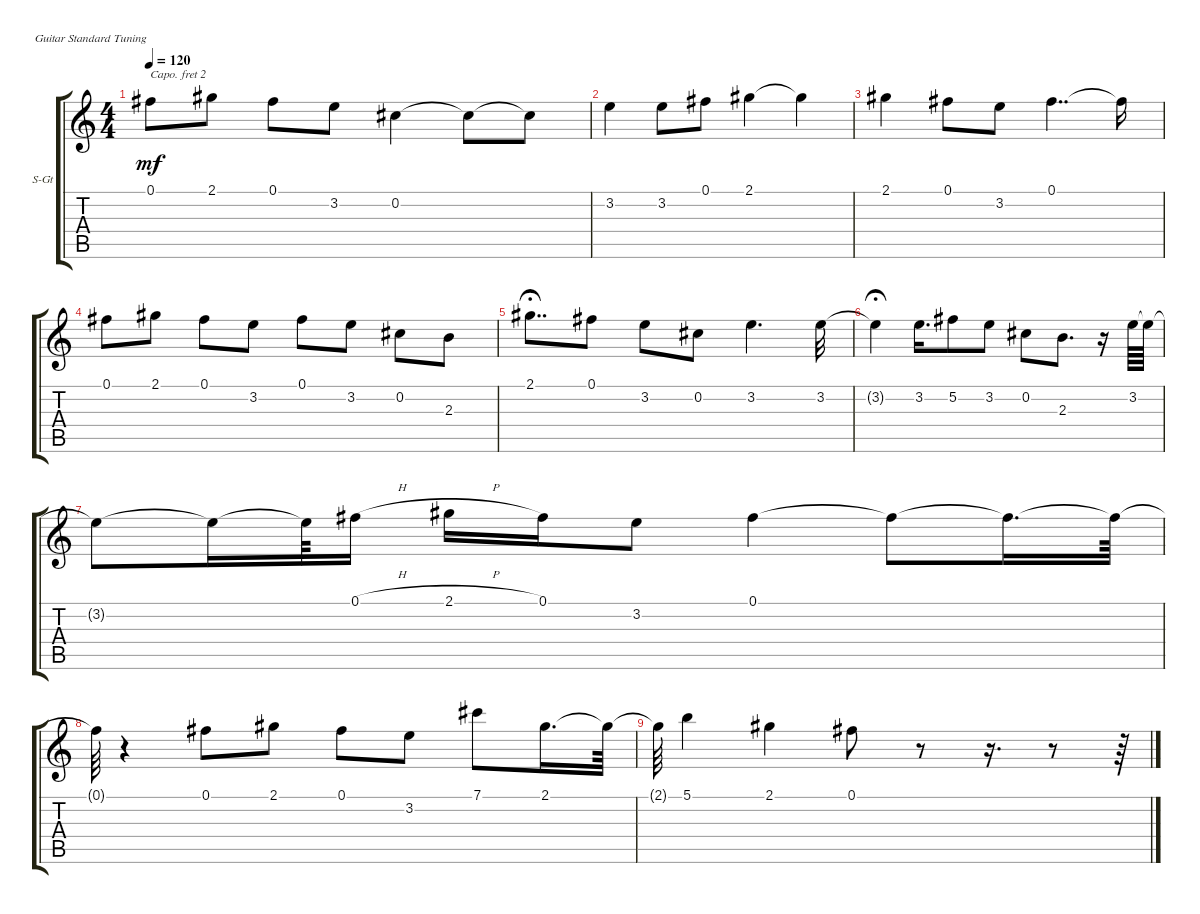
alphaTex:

\defaultSystemsLayout 4
\bracketExtendMode groupsimilarinstruments
\firstSystemTrackNameOrientation horizontal
\otherSystemsTrackNameOrientation horizontal
\track ("Steel Guitar" "S-Gt") {instrument acousticguitarsteel}
\staff {score tabs}
\capo 2
\tuning (E4 B3 G3 D3 A2 E2)
\ts (4 4)
\tempo 120
\clef g2
\ks c
0.1.8{dy mf instrument acousticguitarsteel} 2.1.8 0.1.8 3.2.8 0.2.4 0.2{t}.8 0.2{t}.8 |
3.2.4 3.2.8 0.1.8 2.1.4 2.1{t}.4 |
2.1.4 0.1.8 3.2.8 0.1.4{dd} 0.1{t}.16 |
0.1.8 2.1.8 0.1.8 3.2.8 0.1.8 3.2.8 0.2.8 2.3.8 |
2.1.8{dd fermata (medium 0.61)} 0.1.8 3.2.8 0.2.8 3.2.4{d} 3.2.32 |
3.2{t}.4{fermata (medium 0.61)} 3.2.16{d} 5.2.8 3.2.8 0.2.8 2.3.8{d} r.16 3.2.64 3.2{t}.64 |
3.2{t}.8 3.2{t}.16 3.2{t}.64 0.1{h}.16 2.1{h}.16 0.1.16 3.2.8 0.1.4 0.1{t}.8 0.1{t}.16{d} 0.1{t}.64 |
0.1{t}.64 r.4 0.1.8 2.1.8 0.1.8 3.2.8 7.1.8 2.1.16{d} 2.1{t}.64 |
2.1{t}.64 5.1.4 2.1.4 0.1.8 r.8 r.16{d} r.8 r.64
